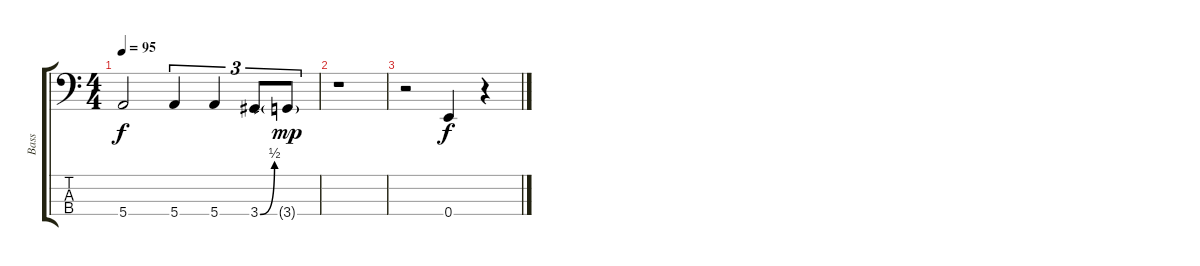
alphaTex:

\track ("Bass" "Bass") {instrument electricbassfinger}
\staff {score tabs}
\tuning (G2 D2 A1 E1) {hide}
\ts (4 4)
\tempo 95
\clef f4
\ks c
5.4{t}.2{dy f} 5.4.4{tu (3 2)} 5.4.4{tu (3 2)} 3.4{be (bend 0 0 60 2)}.8{tu (3 2)} 3.4{g}.8{tu (3 2) dy mp} |
r.1 |
r.2 0.4.4{dy f} r.4
